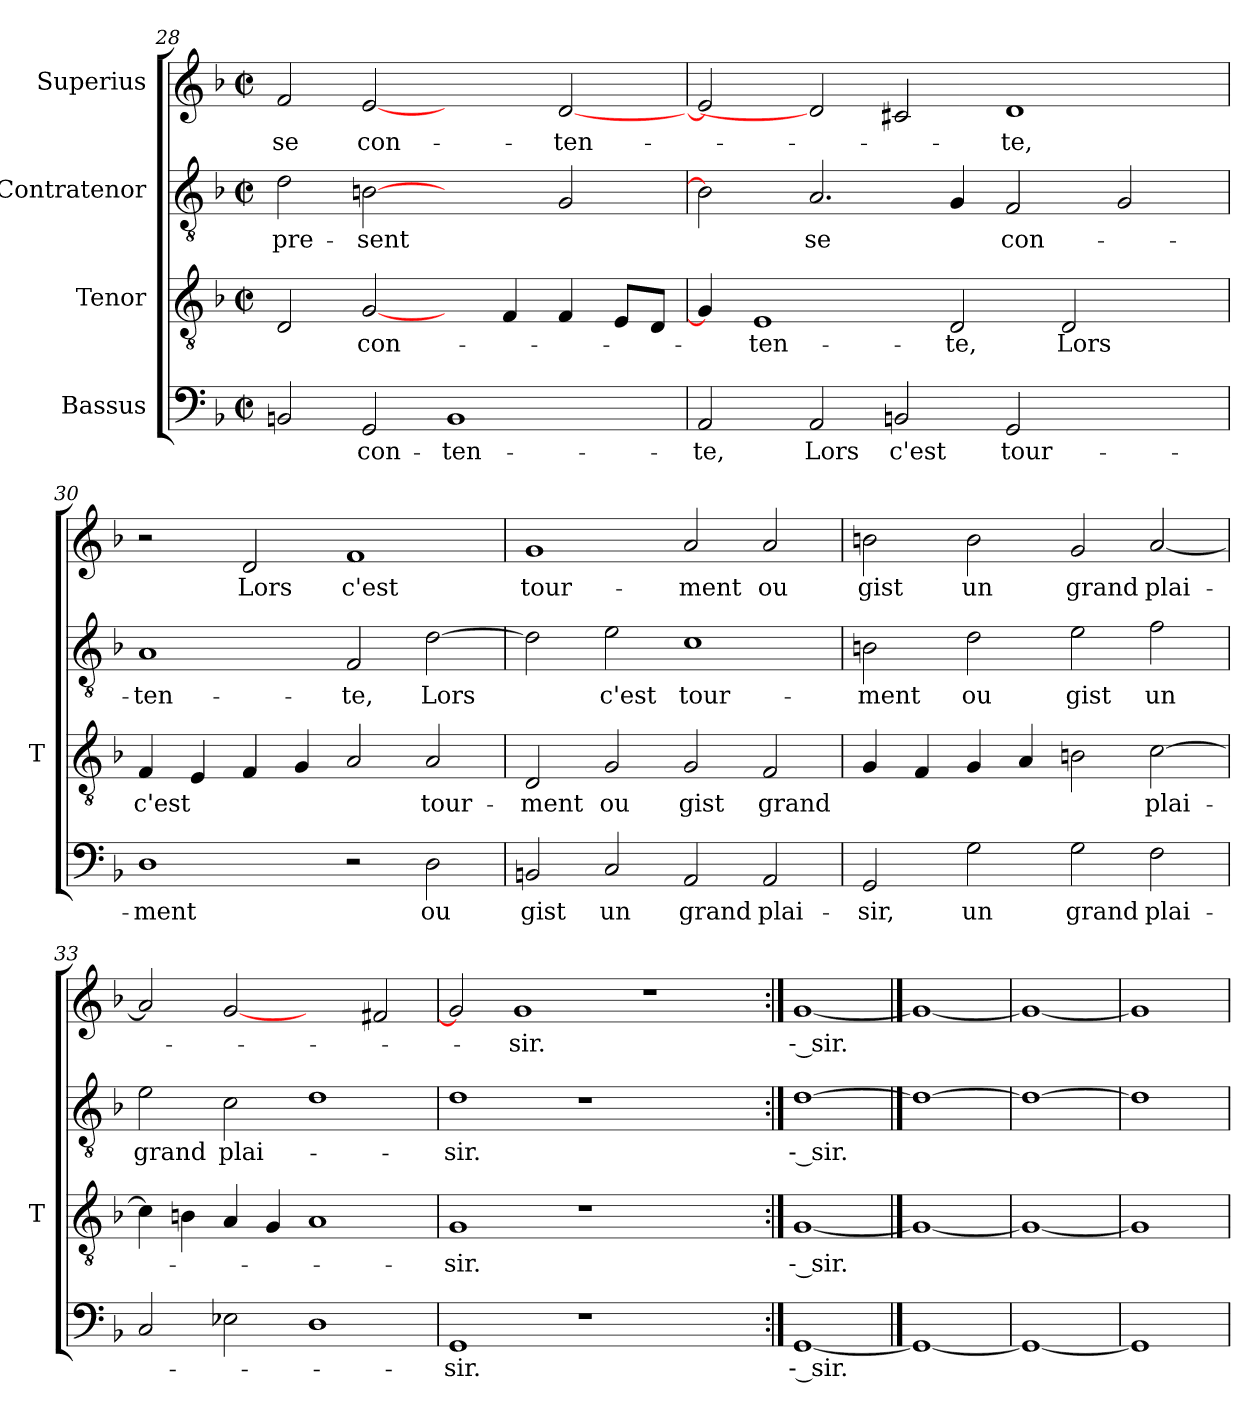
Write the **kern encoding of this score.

**kern	**text	**kern	**text	**kern	**text	**kern	**text
*part4	*part4	*part3	*part3	*part2	*part2	*part1	*part1
*staff4	*staff4	*staff3	*staff3	*staff2	*staff2	*staff1	*staff1
*I"Bassus	*	*I"Tenor	*	*I"Contratenor	*	*I"Superius	*
*	*	*I'T	*	*	*	*	*
*clefF4	*	*clefGv2	*	*clefGv2	*	*clefG2	*
*k[b-]	*	*k[b-]	*	*k[b-]	*	*k[b-]	*
*F:	*	*F:	*	*F:	*	*F:	*
*M2/2	*	*M2/2	*	*M2/2	*	*M2/2	*
*met(c|)	*	*met(c|)	*	*met(c|)	*	*met(c|)	*
=28	=28	=28	=28	=28	=28	=28	=28
2BB	.	2D	.	2d	pre-	2f	-se
2GG	con-	[2G	con-	[2Bn	-sent	[2e	con-
1BB	ten-	4ryy	.	2ryy	.	2ryy	.
.	.	4F	.	.	.	.	.
.	.	4F	.	2G	.	[2d	ten-
.	.	8EL	.	.	.	.	.
.	.	8DJ	.	.	.	.	.
=29	=29	=29	=29	=29	=29	=29	=29
2AA	-te,	4G]	.	2B]	.	2e]	.
.	.	1E	ten-	.	.	.	.
2AA	-Lors	.	.	2.A	-se	2d]	.
2BB	-c'est	.	.	.	.	2c#X	.
.	.	2D	-te,	4G	.	.	.
2GG	tour-	.	.	2F	con-	1d	-te,
.	.	2D	-Lors	.	.	.	.
2ryy	.	.	.	2G	.	.	.
.	.	4ryy	.	.	.	.	.
=30	=30	=30	=30	=30	=30	=30	=30
1D	-ment	4F	-c'est	1A	ten-	2r	.
.	.	4E	.	.	.	.	.
.	.	4F	.	.	.	2d	-Lors
.	.	4G	.	.	.	.	.
2r	.	2A	.	2F	-te,	1f	-c'est
2D	-ou	2A	tour-	[2d	-Lors	.	.
!!LO:LB:g=z
=31	=31	=31	=31	=31	=31	=31	=31
2BB	-gist	2D	-ment	2d]	.	1g	tour-
2C	-un	2G	-ou	2e	-c'est	.	.
2AA	-grand	2G	-gist	1c	tour-	2a	-ment
2AA	plai-	2F	-grand	.	.	2a	-ou
=32	=32	=32	=32	=32	=32	=32	=32
2GG	-sir,	4G	.	2Bn	-ment	2b	-gist
.	.	4F	.	.	.	.	.
2G	-un	4G	.	2d	-ou	2b	-un
.	.	4A	.	.	.	.	.
2G	-grand	2Bn	.	2e	-gist	2g	-grand
2F	plai-	[2c	plai-	2f	-un	[2a	plai-
=33	=33	=33	=33	=33	=33	=33	=33
2C	.	4c]	.	2e	-grand	2a]	.
.	.	4Bn	.	.	.	.	.
2E-X	.	4A	.	2c	plai-	[2g	.
.	.	4G	.	.	.	.	.
1D	.	1A	.	1d	.	2ryy	.
.	.	.	.	.	.	2f#X	.
=34	=34	=34	=34	=34	=34	=34	=34
1GG	-sir.	1G	-sir.	1d	-sir.	2g]	.
.	.	.	.	.	.	1g	-sir.
1r	.	1r	.	1r	.	.	.
.	.	.	.	.	.	1r	.
2ryy	.	2ryy	.	2ryy	.	.	.
=35:|!	=35:|!	=35:|!	=35:|!	=35:|!	=35:|!	=35:|!	=35:|!
[1GG	-- sir.	[1G	-- sir.	[1d	-- sir.	[1g	-- sir.
==36	==36	==36	==36	==36	==36	==36	==36
1GG_	.	1G_	.	1d_	.	1g_	.
=37	=37	=37	=37	=37	=37	=37	=37
1GG_	.	1G_	.	1d_	.	1g_	.
=38	=38	=38	=38	=38	=38	=38	=38
1GG]	.	1G]	.	1d]	.	1g]	.
=	=	=	=	=	=	=	=
*-	*-	*-	*-	*-	*-	*-	*-
